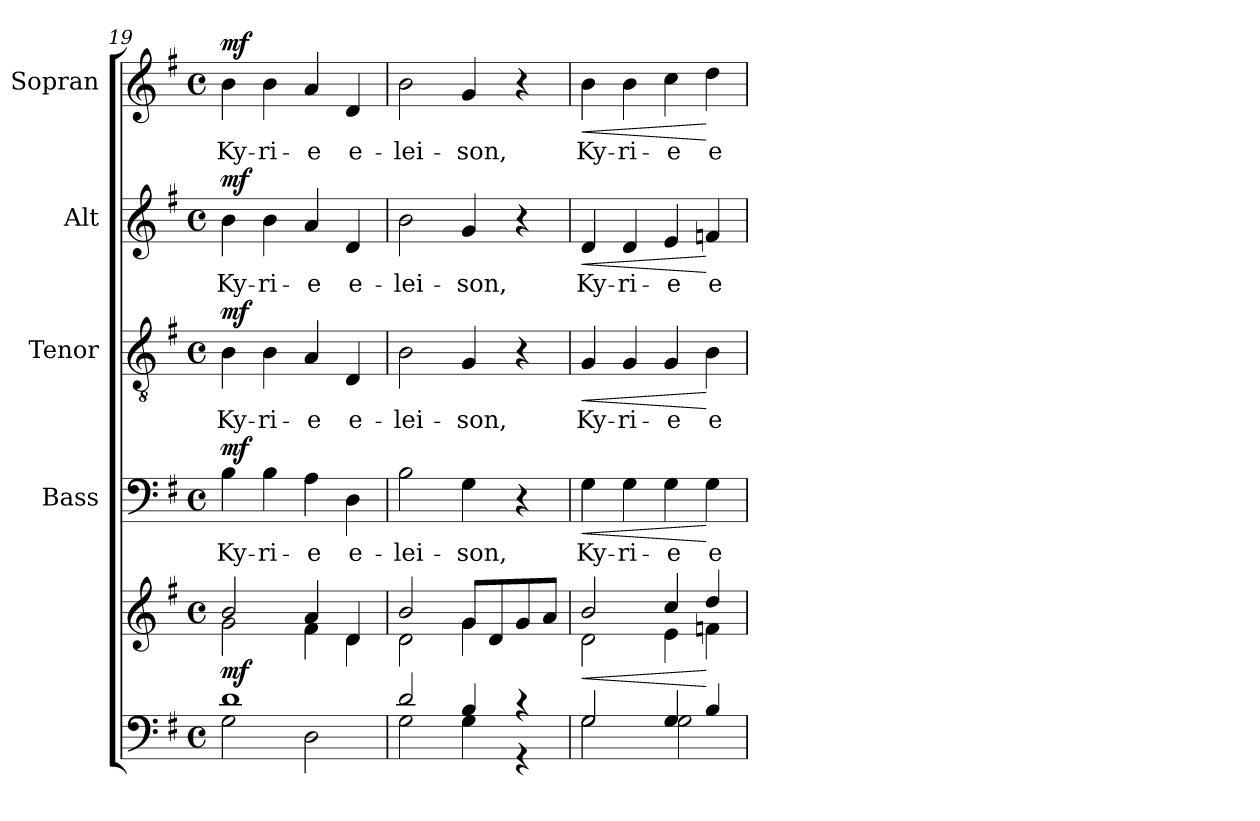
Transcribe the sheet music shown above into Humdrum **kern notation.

**kern	**kern	**dynam	**kern	**text	**dynam	**kern	**text	**dynam	**kern	**text	**dynam	**kern	**text	**dynam
*part5	*part5	*part5	*part4	*part4	*part4	*part3	*part3	*part3	*part2	*part2	*part2	*part1	*part1	*part1
*staff6	*staff5	*staff5/6	*staff4	*staff4	*staff4	*staff3	*staff3	*staff3	*staff2	*staff2	*staff2	*staff1	*staff1	*staff1
*	*	*	*I"Bass	*	*	*I"Tenor	*	*	*I"Alt	*	*	*I"Sopran	*	*
*	*	*	*I'B.	*	*	*I'T.	*	*	*I'A.	*	*	*I'S.	*	*
*clefF4	*clefG2	*	*clefF4	*	*	*clefGv2	*	*	*clefG2	*	*	*clefG2	*	*
*k[f#]	*k[f#]	*	*k[f#]	*	*	*k[f#]	*	*	*k[f#]	*	*	*k[f#]	*	*
*G:	*G:	*	*G:	*	*	*G:	*	*	*G:	*	*	*G:	*	*
*M4/4	*M4/4	*	*M4/4	*	*	*M4/4	*	*	*M4/4	*	*	*M4/4	*	*
*met(c)	*met(c)	*	*met(c)	*	*	*met(c)	*	*	*met(c)	*	*	*met(c)	*	*
=19	=19	=19	=19	=19	=19	=19	=19	=19	=19	=19	=19	=19	=19	=19
*^	*^	*	*	*	*	*	*	*	*	*	*	*	*	*
!	!	!	!	!LO:DY:b	!	!LO:LY:b	!LO:DY:a	!	!LO:LY:b	!LO:DY:a	!	!LO:LY:b	!LO:DY:a	!	!LO:LY:b	!LO:DY:a
1d	2G\	2b/	2g\	mf	4B\	Ky-	mf	4B\	Ky-	mf	4b\	Ky-	mf	4b\	Ky-	mf
!	!	!	!	!	!	!LO:LY:b	!	!	!LO:LY:b	!	!	!LO:LY:b	!	!	!LO:LY:b	!
.	.	.	.	.	4B\	-ri-	.	4B\	-ri-	.	4b\	-ri-	.	4b\	-ri-	.
!	!	!	!	!	!	!LO:LY:b	!	!	!LO:LY:b	!	!	!LO:LY:b	!	!	!LO:LY:b	!
.	2D\	4a/	4f#\	.	4A\	-e	.	4A/	-e	.	4a/	-e	.	4a/	-e	.
!	!	!	!	!	!	!LO:LY:b	!	!	!LO:LY:b	!	!	!LO:LY:b	!	!	!LO:LY:b	!
.	.	4d/	4d\	.	4D\	e-	.	4D/	e-	.	4d/	e-	.	4d/	e-	.
=20	=20	=20	=20	=20	=20	=20	=20	=20	=20	=20	=20	=20	=20	=20	=20	=20
!	!	!	!	!	!	!LO:LY:b	!	!	!LO:LY:b	!	!	!LO:LY:b	!	!	!LO:LY:b	!
2d/	2G\	2b/	2d\	.	2B\	-lei-	.	2B\	-lei-	.	2b\	-lei-	.	2b\	-lei-	.
!	!	!	!	!	!	!LO:LY:b	!	!	!LO:LY:b	!	!	!LO:LY:b	!	!	!LO:LY:b	!
4B/	4G\	8g/L	4g\	.	4G\	-son,	.	4G/	-son,	.	4g/	-son,	.	4g/	-son,	.
.	.	8d/	.	.	.	.	.	.	.	.	.	.	.	.	.	.
4r	4r	8g/	4ryy	.	4r	.	.	4r	.	.	4r	.	.	4r	.	.
.	.	8a/J	.	.	.	.	.	.	.	.	.	.	.	.	.	.
=21	=21	=21	=21	=21	=21	=21	=21	=21	=21	=21	=21	=21	=21	=21	=21	=21
!	!	!	!	!LO:HP:b	!	!LO:LY:b	!LO:HP:b	!	!LO:LY:b	!LO:HP:b	!	!LO:LY:b	!LO:HP:b	!	!LO:LY:b	!LO:HP:b
2G/	2G\	2b/	2d\	<	4G\	Ky-	<	4G/	Ky-	<	4d/	Ky-	<	4b\	Ky-	<
!	!	!	!	!	!	!LO:LY:b	!	!	!LO:LY:b	!	!	!LO:LY:b	!	!	!LO:LY:b	!
.	.	.	.	.	4G\	-ri-	.	4G/	-ri-	.	4d/	-ri-	.	4b\	-ri-	.
!	!	!	!	!	!	!LO:LY:b	!	!	!LO:LY:b	!	!	!LO:LY:b	!	!	!LO:LY:b	!
4G/	2G\	4cc/	4e\	.	4G\	-e	.	4G/	-e	.	4e/	-e	.	4cc\	-e	.
!	!	!	!	!	!	!LO:LY:b	!	!	!LO:LY:b	!	!	!LO:LY:b	!	!	!LO:LY:b	!
4B/	.	4dd/	4fn\	[	4G\	e-	[	4B\	e-	[	4fn/	e-	[	4dd\	e-	[
*v	*v	*	*	*	*	*	*	*	*	*	*	*	*	*	*	*
*	*v	*v	*	*	*	*	*	*	*	*	*	*	*	*	*
=	=	=	=	=	=	=	=	=	=	=	=	=	=	=
*-	*-	*-	*-	*-	*-	*-	*-	*-	*-	*-	*-	*-	*-	*-
